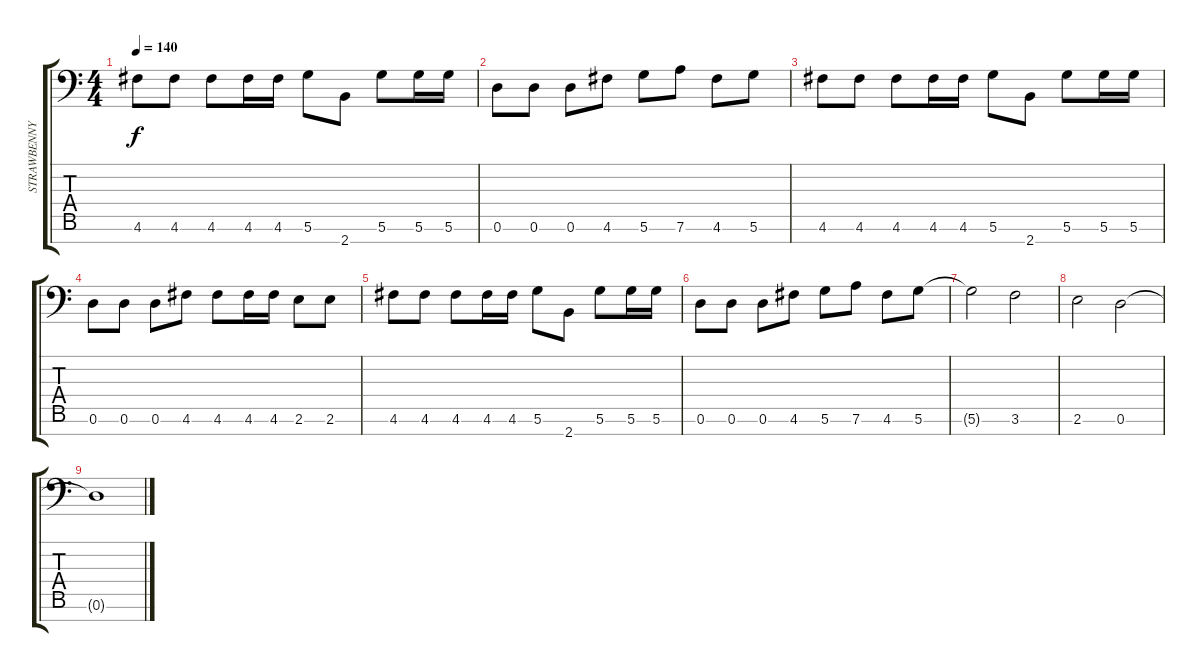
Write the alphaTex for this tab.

\track ("STRAWBENNY" "STRAWBENNY") {instrument slapbass1}
\staff {score tabs}
\tuning (D4 A3 F3 C3 G2 D2 A1) {hide}
\ts (4 4)
\tempo 140
\clef f4
\ks c
4.6.8{dy f} 4.6.8 4.6.8 4.6.16 4.6.16 5.6.8 2.7.8 5.6.8 5.6.16 5.6.16 |
0.6.8 0.6.8 0.6.8 4.6.8 5.6.8 7.6.8 4.6.8 5.6.8 |
4.6.8 4.6.8 4.6.8 4.6.16 4.6.16 5.6.8 2.7.8 5.6.8 5.6.16 5.6.16 |
0.6.8 0.6.8 0.6.8 4.6.8 4.6.8 4.6.16 4.6.16 2.6.8 2.6.8 |
4.6.8 4.6.8 4.6.8 4.6.16 4.6.16 5.6.8 2.7.8 5.6.8 5.6.16 5.6.16 |
0.6.8 0.6.8 0.6.8 4.6.8 5.6.8 7.6.8 4.6.8 5.6.8 |
5.6{t}.2 3.6.2 |
2.6.2 0.6.2 |
0.6{t}.1
